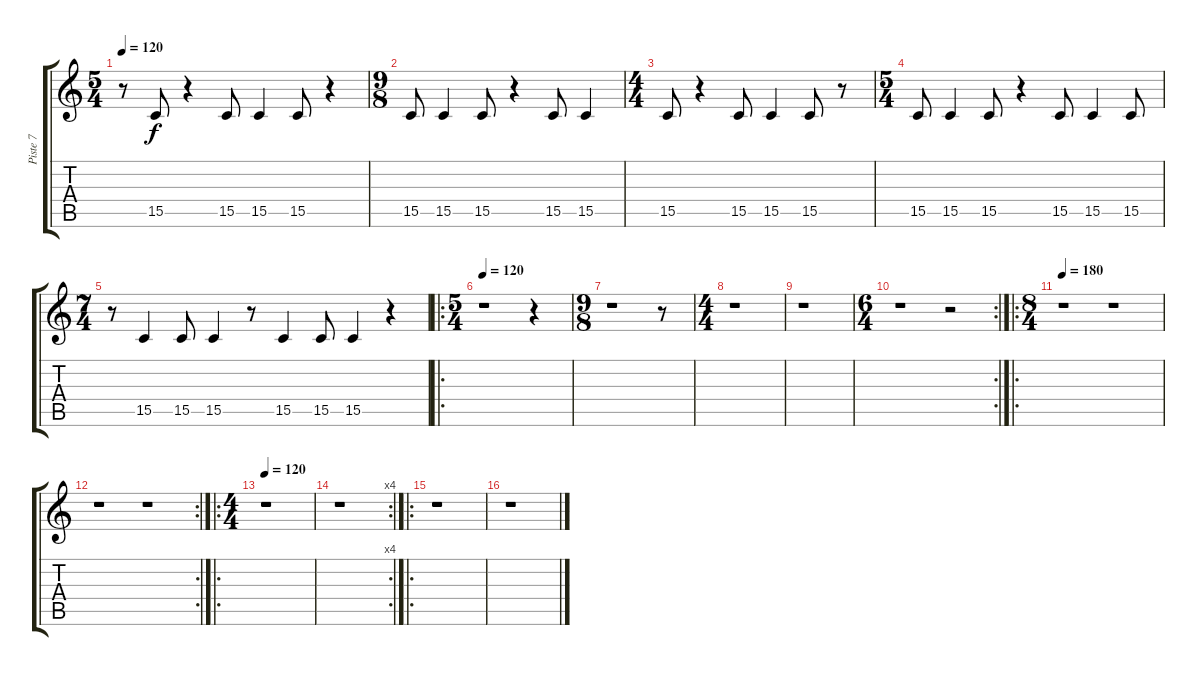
\track ("Piste 7" "Piste 7") {instrument taikodrum}
\staff {score tabs}
\tuning (E4 B3 G3 D3 A2 E2) {hide}
\ts (5 4)
\tempo 120
\clef g2
\ks c
r.8{dy f} 15.5.8 r.4 15.5.8 15.5.4 15.5.8 r.4 |
\ts (9 8)
15.5.8 15.5.4 15.5.8 r.4 15.5.8 15.5.4 |
\ts (4 4)
15.5.8 r.4 15.5.8 15.5.4 15.5.8 r.8 |
\ts (5 4)
15.5.8 15.5.4 15.5.8 r.4 15.5.8 15.5.4 15.5.8 |
\ts (7 4)
r.8 15.5.4 15.5.8 15.5.4 r.8 15.5.4 15.5.8 15.5.4 r.4 |
\ro
\ts (5 4)
\tempo 120
r.1 r.4 |
\ts (9 8)
r.1 r.8 |
\ts (4 4)
r.1 |
r.1 |
\rc 2
\ts (6 4)
r.1 r.2 |
\ro
\ts (8 4)
\tempo 180
r.1 r.1 |
\rc 2
r.1 r.1 |
\ro
\ts (4 4)
\tempo 120
r.1 |
\rc 4
r.1 |
\ro
r.1 |
r.1
